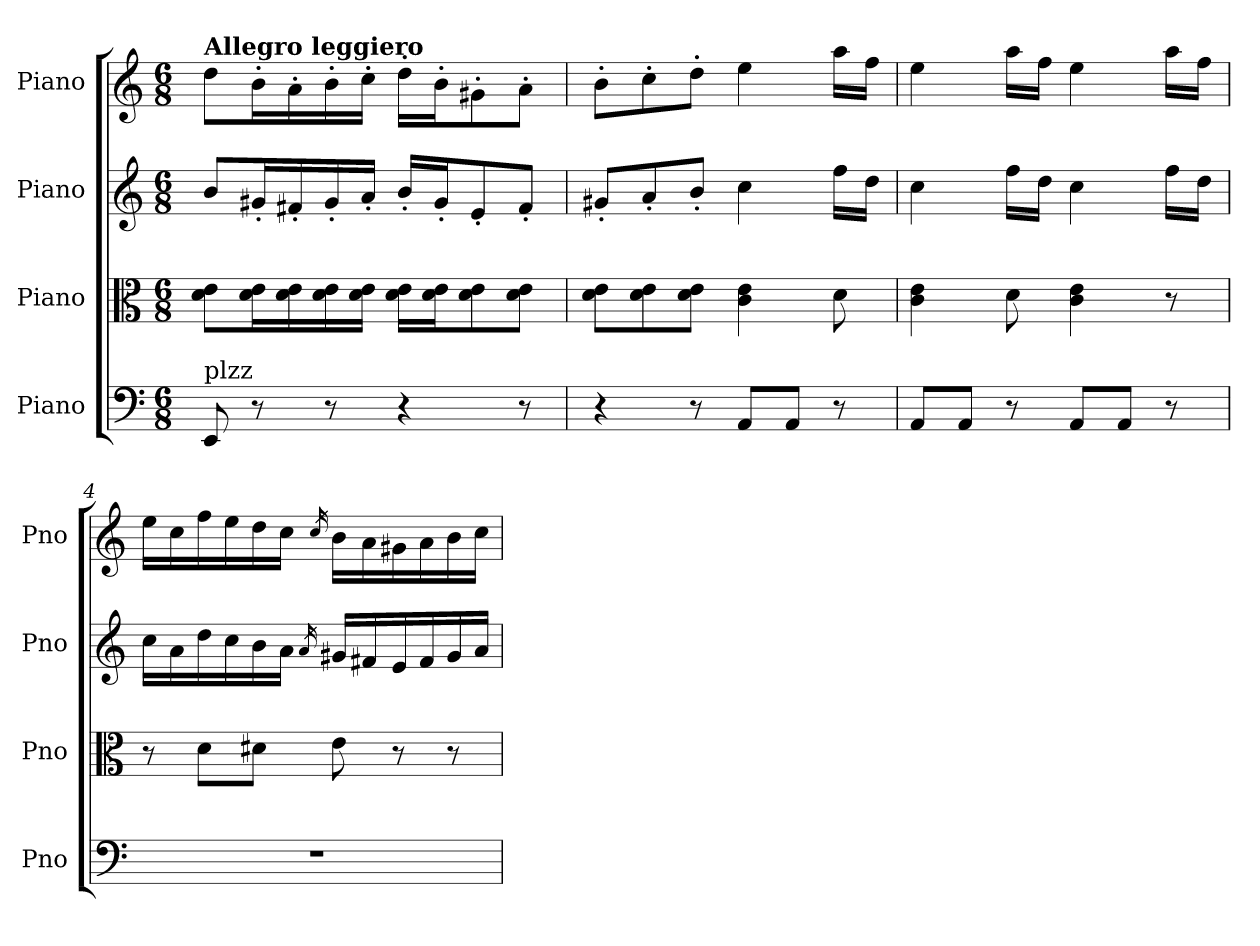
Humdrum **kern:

**kern	**kern	**kern	**kern
*part4	*part3	*part2	*part1
*staff4	*staff3	*staff2	*staff1
*I"Piano	*I"Piano	*I"Piano	*I"Piano
*I'Pno	*I'Pno	*I'Pno	*I'Pno
*clefF4	*clefC3	*clefG2	*clefG2
*k[]	*k[]	*k[]	*k[]
*M6/8	*M6/8	*M6/8	*M6/8
=1	=1	=1	=1
!	!	!	!LO:TX:a:B:t=Allegro leggiero
!LO:TX:a:t=plzz	!	!	!
8EE/	8d\ 8e\L	8b/L	8dd\L
8r	16d\ 16e\L	16g#X'/L	16b'\L
.	16d\ 16e\	16f#X'/	16a'\
8r	16d\ 16e\	16g#'/	16b'\
.	16d\ 16e\JJ	16a'/JJ	16cc'\JJ
4r	16d\ 16e\LL	16b'/LL	16dd'\LL
.	16d\ 16e\J	16g#'/J	16b'\J
.	8d\ 8e\	8e'/	8g#X'\
8r	8d\ 8e\J	8f#'/J	8a'\J
=2	=2	=2	=2
4r	8d\ 8e\L	8g#X'/L	8b'\L
.	8d\ 8e\	8a'/	8cc'\
8r	8d\ 8e\J	8b'/J	8dd'\J
8AA/L	4c\ 4e\	4cc\	4ee\
8AA/J	.	.	.
8r	8d\	16ff\LL	16aa\LL
.	.	16dd\JJ	16ff\JJ
=3	=3	=3	=3
8AA/L	4c\ 4e\	4cc\	4ee\
8AA/J	.	.	.
8r	8d\	16ff\LL	16aa\LL
.	.	16dd\JJ	16ff\JJ
8AA/L	4c\ 4e\	4cc\	4ee\
8AA/J	.	.	.
8r	8r	16ff\LL	16aa\LL
.	.	16dd\JJ	16ff\JJ
=4	=4	=4	=4
2.r	8r	16cc\LL	16ee\LL
.	.	16a\	16cc\
.	8d\L	16dd\	16ff\
.	.	16cc\	16ee\
.	8d#X\J	16b\	16dd\
.	.	16a\JJ	16cc\JJ
.	.	16qa/	16qcc/
.	8e\	16g#X/LL	16b\LL
.	.	16f#X/	16a\
.	8r	16e/	16g#X\
.	.	16f#/	16a\
.	8r	16g#/	16b\
.	.	16a/JJ	16cc\JJ
=	=	=	=
*-	*-	*-	*-
